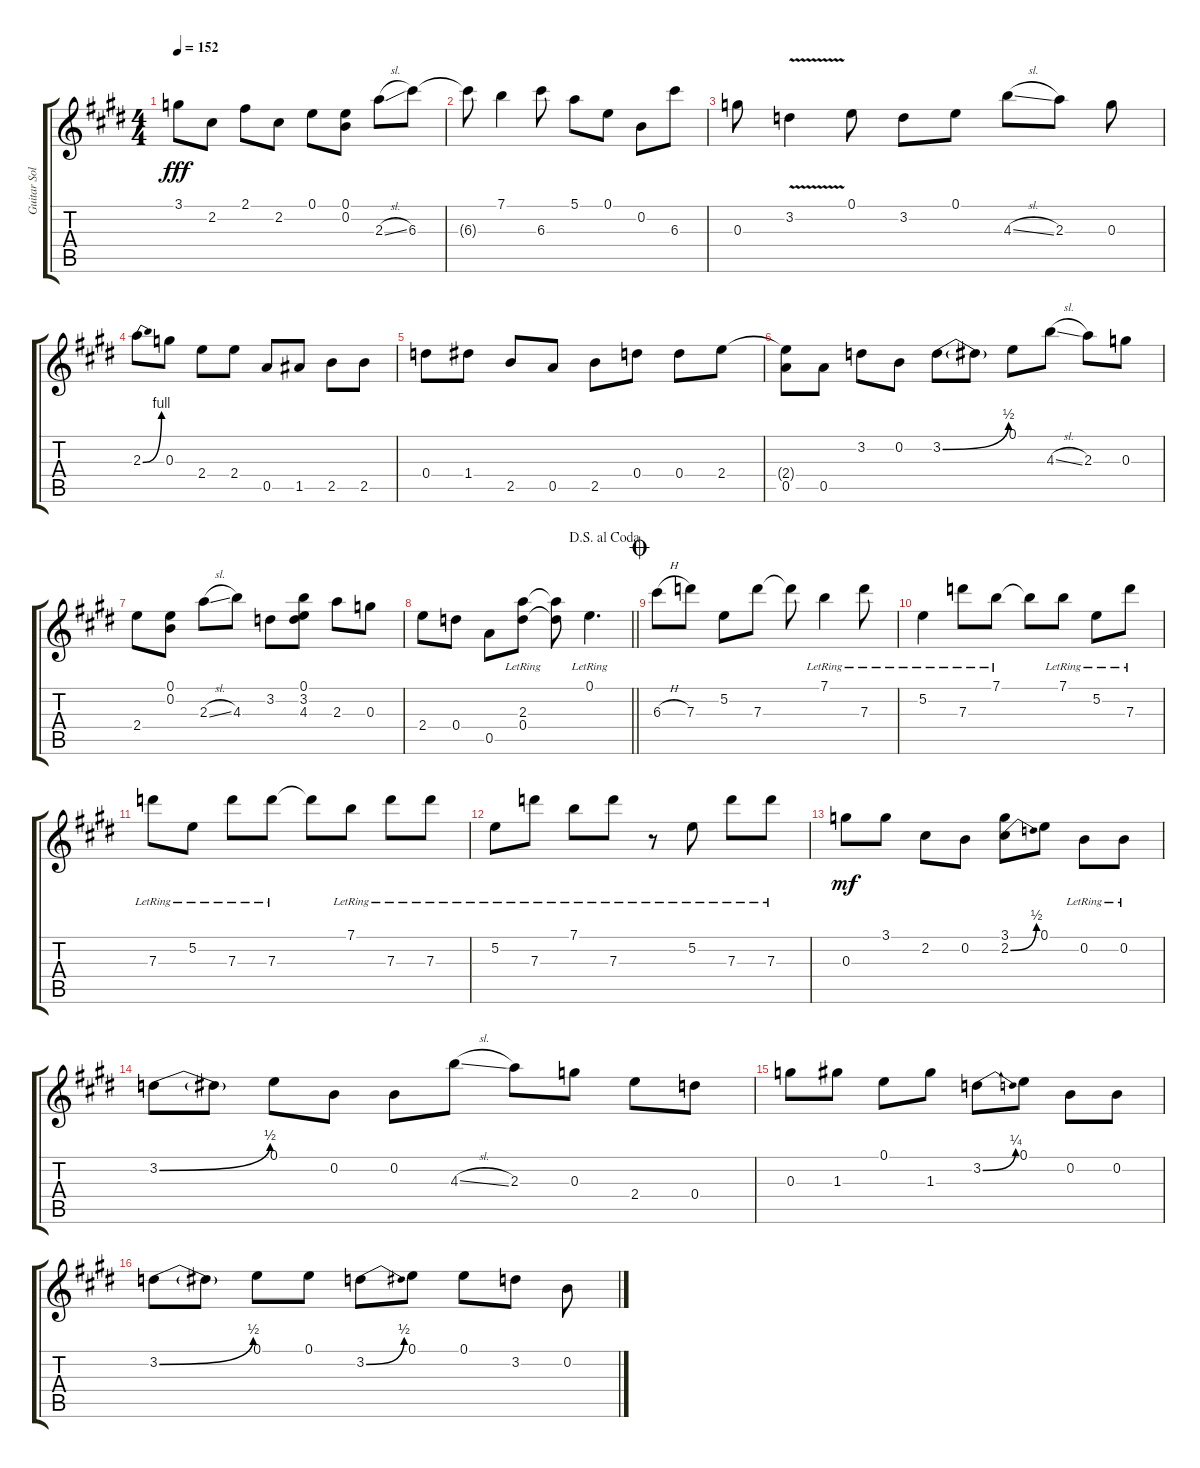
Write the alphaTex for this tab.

\track ("Guitar Solo" "Guitar Sol") {instrument overdrivenguitar}
\staff {score tabs}
\tuning (E4 B3 G4 D4 A3 E3) {hide}
\ts (4 4)
\tempo 152
\clef g2
\ks e
3.1.8{dy fff} 2.2.8 2.1.8 2.2.8 0.1.8 (0.1 0.2).8 2.3{sl}.8 6.3.8 |
\ks c#minor
6.3{t}.8 7.1.4 6.3.8 5.1.8 0.1.8 0.2.8 6.3.8 |
0.3.8 3.2{v}.4 0.1.8 3.2.8 0.1.8 4.3{sl}.8 2.3.8 0.3.8 |
2.3{be (bend 0 0 60 4)}.8 0.3.8 2.4.8 2.4.8 0.5.8 1.5.8 2.5.8 2.5.8 |
\ks e
0.4.8 1.4.8 2.5.8 0.5.8 2.5.8 0.4.8 0.4.8 2.4.8 |
\ks c#minor
(2.4{t} 0.5).8 0.5.8 3.2.8 0.2.8 3.2{be (bend 0 0 60 2)}.8 3.2{t}.8 0.1.8 4.3{sl}.8 2.3.8 0.3.8 |
2.4.8 (0.1 0.2).8 2.3{sl}.8 4.3.8 3.2.8 (0.1 3.2 4.3).8 2.3.8 0.3.8 |
\jump dalsegnoalcoda
\barLineRight lightlight
2.4.8 0.4.8 0.5.8 (2.3{lr} 0.4{lr}).8 (2.3{t} 0.4{t}).8 0.1{lr}.4{d} |
\jump coda
\ks e
6.3{h}.8 7.3.8 5.2.8 7.3.8 7.3{t}.8 7.1{lr}.4 7.3{lr}.8 |
\ks c#minor
5.2{lr}.4 7.3{lr}.8 7.1{lr}.8 7.1{t}.8 7.1{lr}.8 5.2{lr}.8 7.3{lr}.8 |
7.3{lr}.8 5.2{lr}.8 7.3{lr}.8 7.3{lr}.8 7.3{t}.8 7.1{lr}.8 7.3{lr}.8 7.3{lr}.8 |
5.2{lr}.8 7.3{lr}.8 7.1{lr}.8 7.3{lr}.8 r.8 5.2{lr}.8 7.3{lr}.8 7.3{lr}.8 |
\ks e
0.3.8{dy mf} 3.1.8 2.2.8 0.2.8 (3.1 2.2{be (bend 0 0 60 2)}).8 0.1.8 0.2{lr}.8 0.2{lr}.8 |
\ks c#minor
3.2{be (bend 0 0 60 2)}.8 3.2{t}.8 0.1.8 0.2.8 0.2.8 4.3{sl}.8 2.3.8 0.3.8 2.4.8 0.4.8 |
0.3.8 1.3.8 0.1.8 1.3.8 3.2{be (bend 0 0 60 1)}.8 0.1.8 0.2.8 0.2.8 |
\ks e
3.2{be (bend 0 0 60 2)}.8 3.2{t}.8 0.1.8 0.1.8 3.2{be (bend 0 0 60 2)}.8 0.1.8 0.1.8 3.2.8 0.2.8
